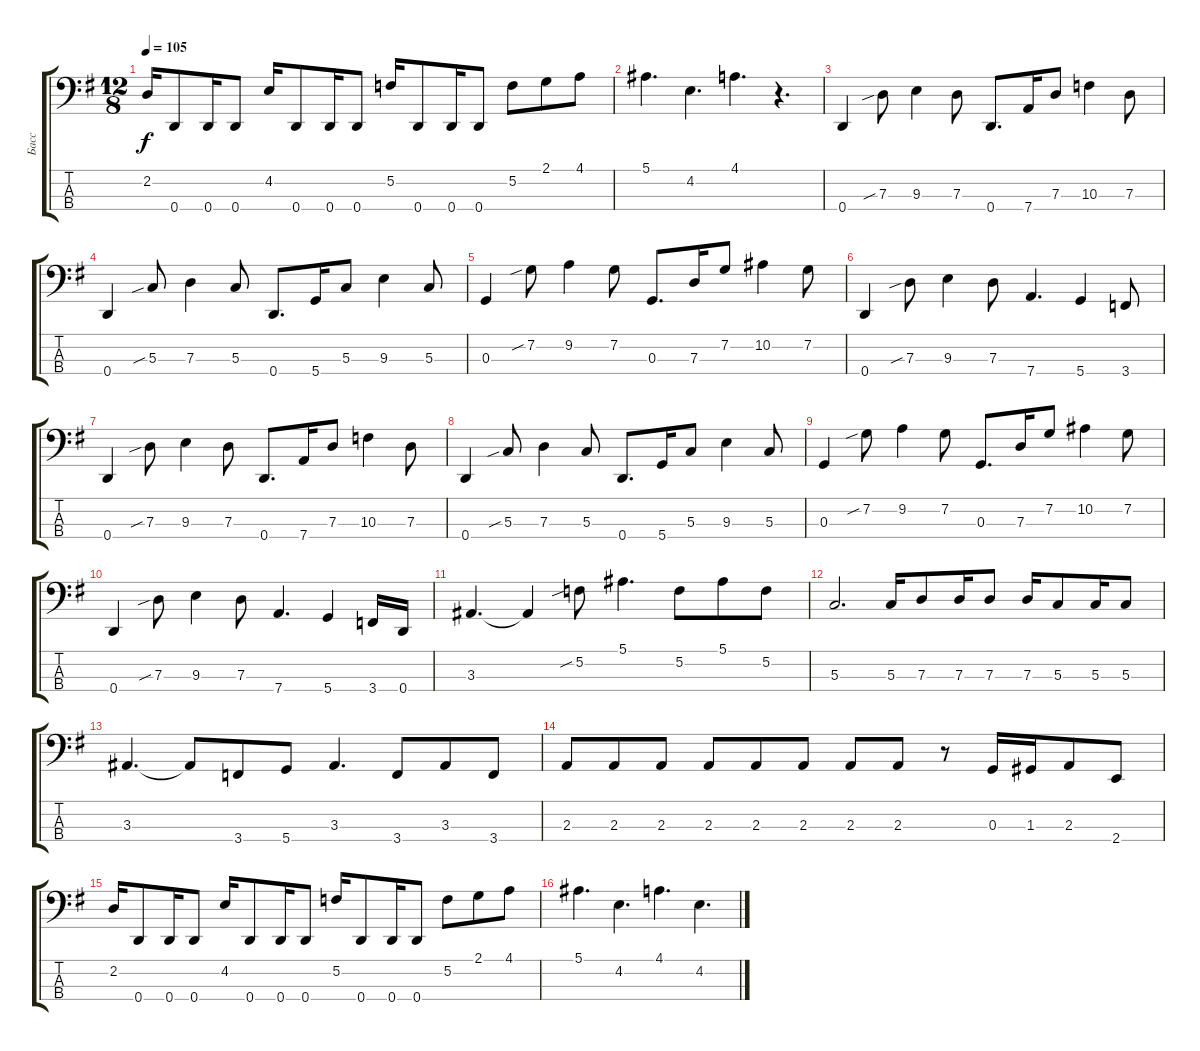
\track ("Басс" "Басс") {instrument electricbassfinger}
\staff {score tabs}
\tuning (F2 C2 G1 D1) {hide}
\ts (12 8)
\tempo 105
\clef f4
\ks eminor
2.2.16{dy f} 0.4.8 0.4.16 0.4.8 4.2.16 0.4.8 0.4.16 0.4.8 5.2.16 0.4.8 0.4.16 0.4.8 5.2.8 2.1.8 4.1.8 |
5.1.4{d} 4.2.4{d} 4.1.4{d} r.4{d} |
0.4.4 7.3{sib}.8 9.3.4 7.3.8 0.4.8{d} 7.4.16 7.3.8 10.3.4 7.3.8 |
0.4.4 5.3{sib}.8 7.3.4 5.3.8 0.4.8{d} 5.4.16 5.3.8 9.3.4 5.3.8 |
0.3.4 7.2{sib}.8 9.2.4 7.2.8 0.3.8{d} 7.3.16 7.2.8 10.2.4 7.2.8 |
0.4.4 7.3{sib}.8 9.3.4 7.3.8 7.4.4{d} 5.4.4 3.4.8 |
0.4.4 7.3{sib}.8 9.3.4 7.3.8 0.4.8{d} 7.4.16 7.3.8 10.3.4 7.3.8 |
0.4.4 5.3{sib}.8 7.3.4 5.3.8 0.4.8{d} 5.4.16 5.3.8 9.3.4 5.3.8 |
0.3.4 7.2{sib}.8 9.2.4 7.2.8 0.3.8{d} 7.3.16 7.2.8 10.2.4 7.2.8 |
0.4.4 7.3{sib}.8 9.3.4 7.3.8 7.4.4{d} 5.4.4 3.4.16 0.4.16 |
3.3.4{d} 3.3{t}.4 5.2{sib}.8 5.1.4{d} 5.2.8 5.1.8 5.2.8 |
5.3.2{d} 5.3.16 7.3.8 7.3.16 7.3.8 7.3.16 5.3.8 5.3.16 5.3.8 |
3.3.4{d} 3.3{t}.8 3.4.8 5.4.8 3.3.4{d} 3.4.8 3.3.8 3.4.8 |
2.3.8 2.3.8 2.3.8 2.3.8 2.3.8 2.3.8 2.3.8 2.3.8 r.8 0.3.16 1.3.16 2.3.8 2.4.8 |
2.2.16 0.4.8 0.4.16 0.4.8 4.2.16 0.4.8 0.4.16 0.4.8 5.2.16 0.4.8 0.4.16 0.4.8 5.2.8 2.1.8 4.1.8 |
5.1.4{d} 4.2.4{d} 4.1.4{d} 4.2.4{d}
